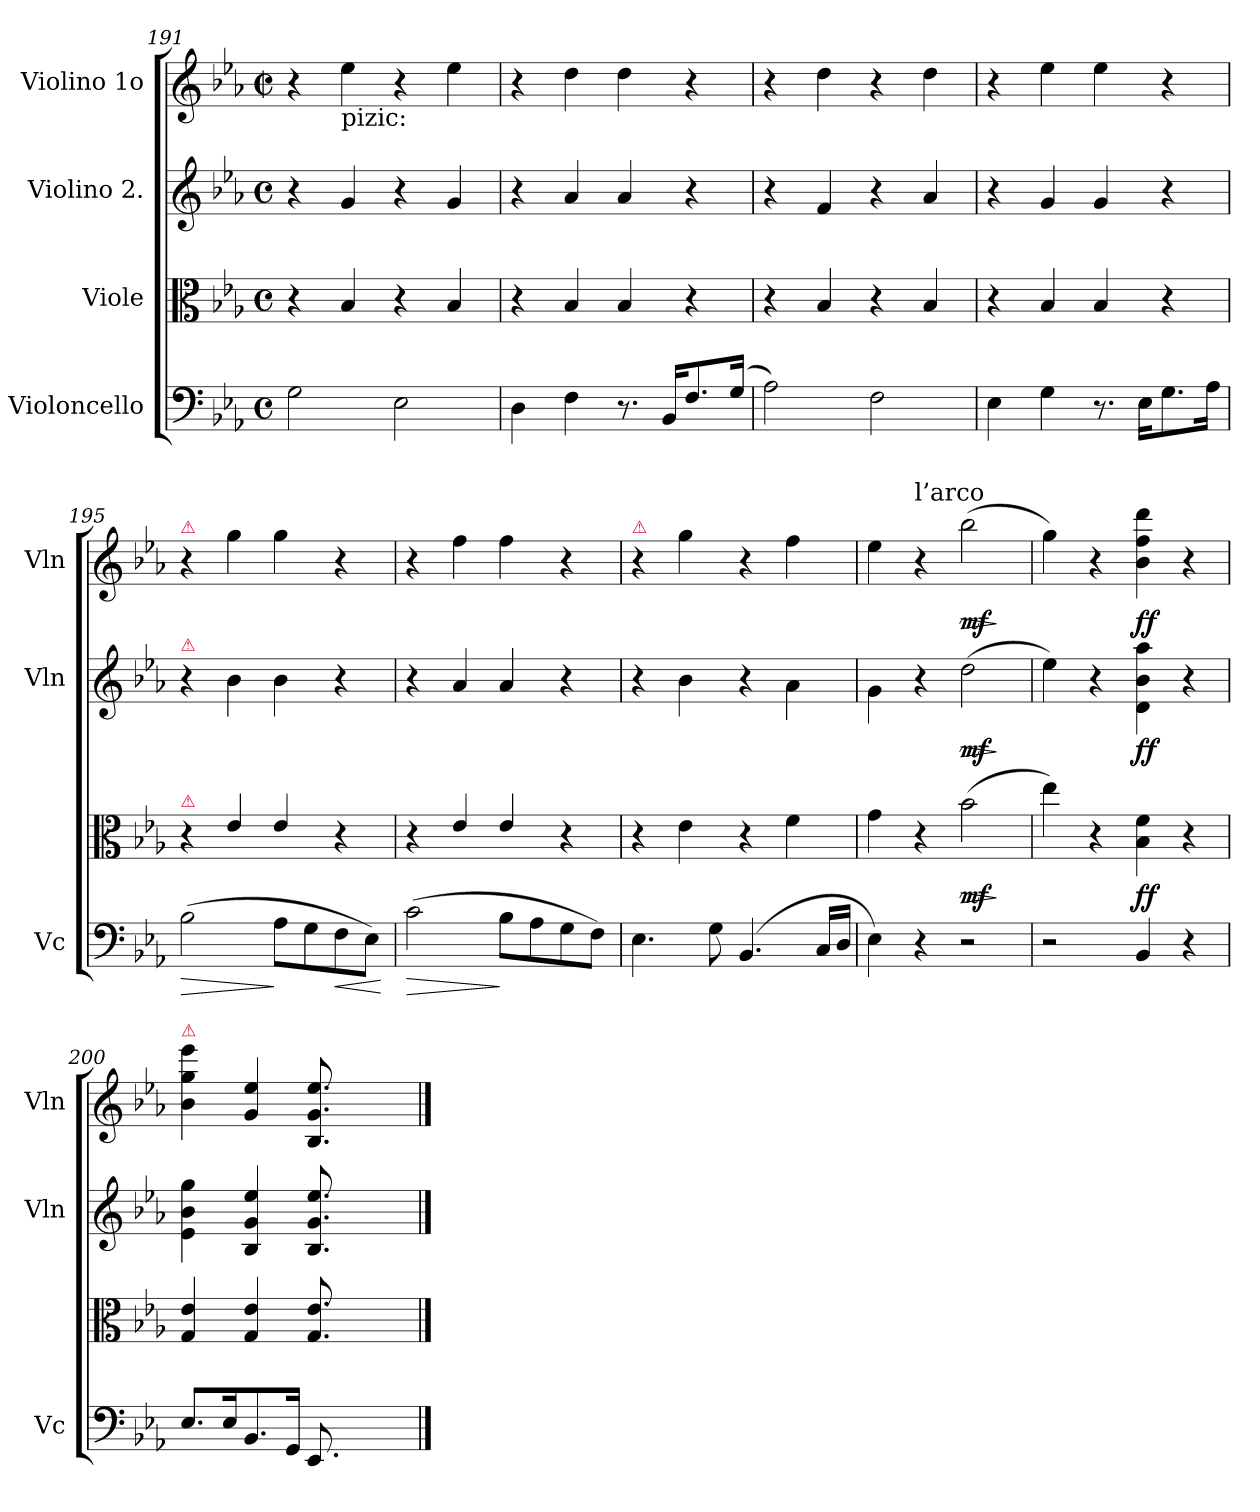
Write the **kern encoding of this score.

**kern	**dynam	**kern	**dynam	**kern	**dynam	**kern	**dynam
*part4	*part4	*part3	*part3	*part2	*part2	*part1	*part1
*staff4	*staff4	*staff3	*staff3	*staff2	*staff2	*staff1	*staff1
*I"Violoncello	*	*I"Viole	*	*I"Violino 2.	*	*I"Violino 1o	*
*I'Vc	*	*	*	*I'Vln	*	*I'Vln	*
*clefF4	*	*clefC3	*	*clefG2	*	*clefG2	*
*k[b-e-a-]	*	*k[b-e-a-]	*	*k[b-e-a-]	*	*k[b-e-a-]	*
*M4/4	*	*M4/4	*	*M4/4	*	*M4/4	*
*met(c)	*	*met(c)	*	*met(c)	*	*met(c|)	*
=191	=191	=191	=191	=191	=191	=191	=191
2G\	.	4r	.	4r	.	4r	.
!	!	!	!	!	!	!LO:TX:b:t=pizic&colon;	!
.	.	4B-/	.	4g/	.	4ee-\	.
2E-\	.	4r	.	4r	.	4r	.
.	.	4B-/	.	4g/	.	4ee-\	.
=192	=192	=192	=192	=192	=192	=192	=192
4D\	.	4r	.	4r	.	4r	.
4F\	.	4B-/	.	4a-/	.	4dd\	.
8.r	.	4B-/	.	4a-/	.	4dd\	.
16BB-/KL	.	.	.	.	.	.	.
8.F/	.	4r	.	4r	.	4r	.
(16G/Jk	.	.	.	.	.	.	.
=193	=193	=193	=193	=193	=193	=193	=193
2A-\)	.	4r	.	4r	.	4r	.
.	.	4B-/	.	4f/	.	4dd\	.
2F\	.	4r	.	4r	.	4r	.
.	.	4B-/	.	4a-/	.	4dd\	.
=194	=194	=194	=194	=194	=194	=194	=194
4E-\	.	4r	.	4r	.	4r	.
4G\	.	4B-/	.	4g/	.	4ee-\	.
8.r	.	4B-/	.	4g/	.	4ee-\	.
16E-\KL	.	.	.	.	.	.	.
8.G\	.	4r	.	4r	.	4r	.
16A-\Jk	.	.	.	.	.	.	.
=195	=195	=195	=195	=195	=195	=195	=195
!	!	!	!	!	!	!LO:TX:a:color=crimson:t=⚠	!
!	!	!	!	!LO:TX:a:color=crimson:t=⚠	!	!	!
!	!	!LO:TX:a:color=crimson:t=⚠	!	!	!	!	!
!	!LO:HP:b	!	!	!	!	!	!
(2B-\	>	4r	.	4r	.	4r	.
.	.	4e-/	.	4b-\	.	4gg\	.
8A-\L	]	4e-/	.	4b-\	.	4gg\	.
8G\	.	.	.	.	.	.	.
!	!LO:HP:b	!	!	!	!	!	!
8F\	<	4r	.	4r	.	4r	.
8E-\J)	.	.	.	.	.	.	.
.	[	.	.	.	.	.	.
=196	=196	=196	=196	=196	=196	=196	=196
!	!LO:HP:b	!	!	!	!	!	!
(2c\	>	4r	.	4r	.	4r	.
.	.	4e-/	.	4a-/	.	4ff\	.
8B-\L	]	4e-/	.	4a-/	.	4ff\	.
8A-\	.	.	.	.	.	.	.
8G\	.	4r	.	4r	.	4r	.
8F\J)	.	.	.	.	.	.	.
=197	=197	=197	=197	=197	=197	=197	=197
!	!	!	!	!	!	!LO:TX:a:color=crimson:t=⚠	!
4.E-\	.	4r	.	4r	.	4r	.
.	.	4e-\	.	4b-\	.	4gg\	.
8G\	.	.	.	.	.	.	.
(4.BB-/	.	4r	.	4r	.	4r	.
.	.	4f\	.	4a-\	.	4ff\	.
16C/LL	.	.	.	.	.	.	.
16D/JJ	.	.	.	.	.	.	.
=198	=198	=198	=198	=198	=198	=198	=198
4E-\)	.	4g\	.	4g\	.	4ee-\	.
!	!	!	!	!	!	!LO:TX:a:t=l’arco	!
4r	.	4r	.	4r	.	4r	.
!	!	!	!LO:HP:b	!	!LO:HP:b	!	!LO:HP:b
2r	.	(2b-\	> mf	(2dd\	> mf	(2bb-\	> mf
.	.	.	]	.	]	.	]
=199	=199	=199	=199	=199	=199	=199	=199
2r	.	4ee-\)	.	4ee-\)	.	4gg\)	.
.	.	4r	.	4r	.	4r	.
4BB-/	.	4B-\ 4f\	ff	4d\ 4b-\ 4aa-\	ff	4b-\ 4ff\ 4ddd\	ff
4r	.	4r	.	4r	.	4r	.
=200	=200	=200	=200	=200	=200	=200	=200
!	!	!	!	!	!	!LO:TX:a:color=crimson:t=⚠	!
8.E-/L	.	4G/ 4e-/	.	4e-\ 4b-\ 4gg\	.	4b-\ 4gg\ 4eee-\	.
16E-/K	.	.	.	.	.	.	.
8.BB-/	.	4G/ 4e-/	.	4B-/ 4g/ 4ee-/	.	4g/ 4ee-/	.
16GG/Jk	.	.	.	.	.	.	.
8.EE-/	.	8.G/ 8.e-/	.	8.B-/ 8.g/ 8.ee-/	.	8.B-/ 8.g/ 8.ee-/	.
16ryy	.	16ryy	.	16ryy	.	16ryy	.
4ryy	.	4ryy	.	4ryy	.	4ryy	.
==	==	==	==	==	==	==	==
*-	*-	*-	*-	*-	*-	*-	*-
